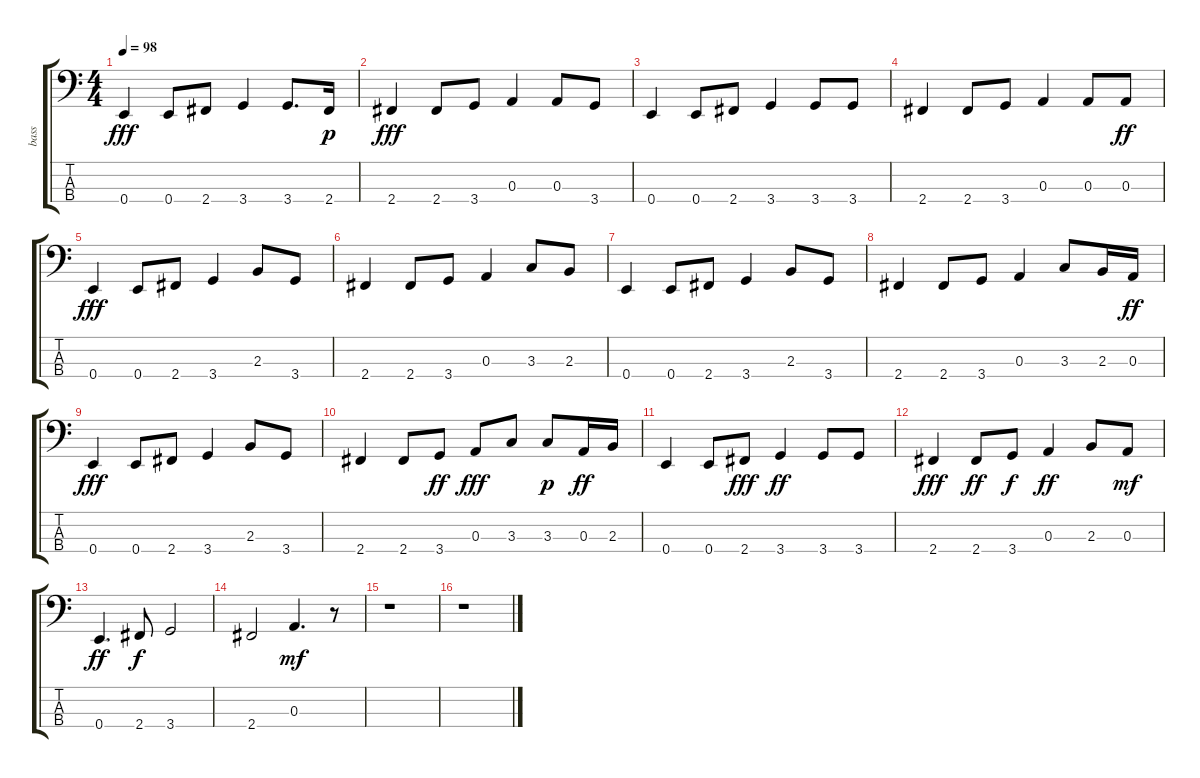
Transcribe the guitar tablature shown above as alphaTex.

\track ("bass" "bass") {instrument electricbassfinger}
\staff {score tabs}
\tuning (G2 D2 A1 E1) {hide}
\ts (4 4)
\tempo 98
\clef f4
\ks c
0.4.4{dy fff} 0.4.8 2.4.8 3.4.4 3.4.8{d} 2.4.16{dy p} |
2.4.4{dy fff} 2.4.8 3.4.8 0.3.4 0.3.8 3.4.8 |
0.4.4 0.4.8 2.4.8 3.4.4 3.4.8 3.4.8 |
2.4.4 2.4.8 3.4.8 0.3.4 0.3.8 0.3.8{dy ff} |
0.4.4{dy fff} 0.4.8 2.4.8 3.4.4 2.3.8 3.4.8 |
2.4.4 2.4.8 3.4.8 0.3.4 3.3.8 2.3.8 |
0.4.4 0.4.8 2.4.8 3.4.4 2.3.8 3.4.8 |
2.4.4 2.4.8 3.4.8 0.3.4 3.3.8 2.3.16 0.3.16{dy ff} |
0.4.4{dy fff} 0.4.8 2.4.8 3.4.4 2.3.8 3.4.8 |
2.4.4 2.4.8 3.4.8{dy ff} 0.3.8{dy fff} 3.3.8 3.3.8{dy p} 0.3.16{dy ff} 2.3.16 |
0.4.4 0.4.8 2.4.8{dy fff} 3.4.4{dy ff} 3.4.8 3.4.8 |
2.4.4{dy fff} 2.4.8{dy ff} 3.4.8{dy f} 0.3.4{dy ff} 2.3.8 0.3.8{dy mf} |
0.4.4{d dy ff} 2.4.8{dy f} 3.4.2 |
2.4.2 0.3.4{d dy mf} r.8 |
r.1 |
r.1
